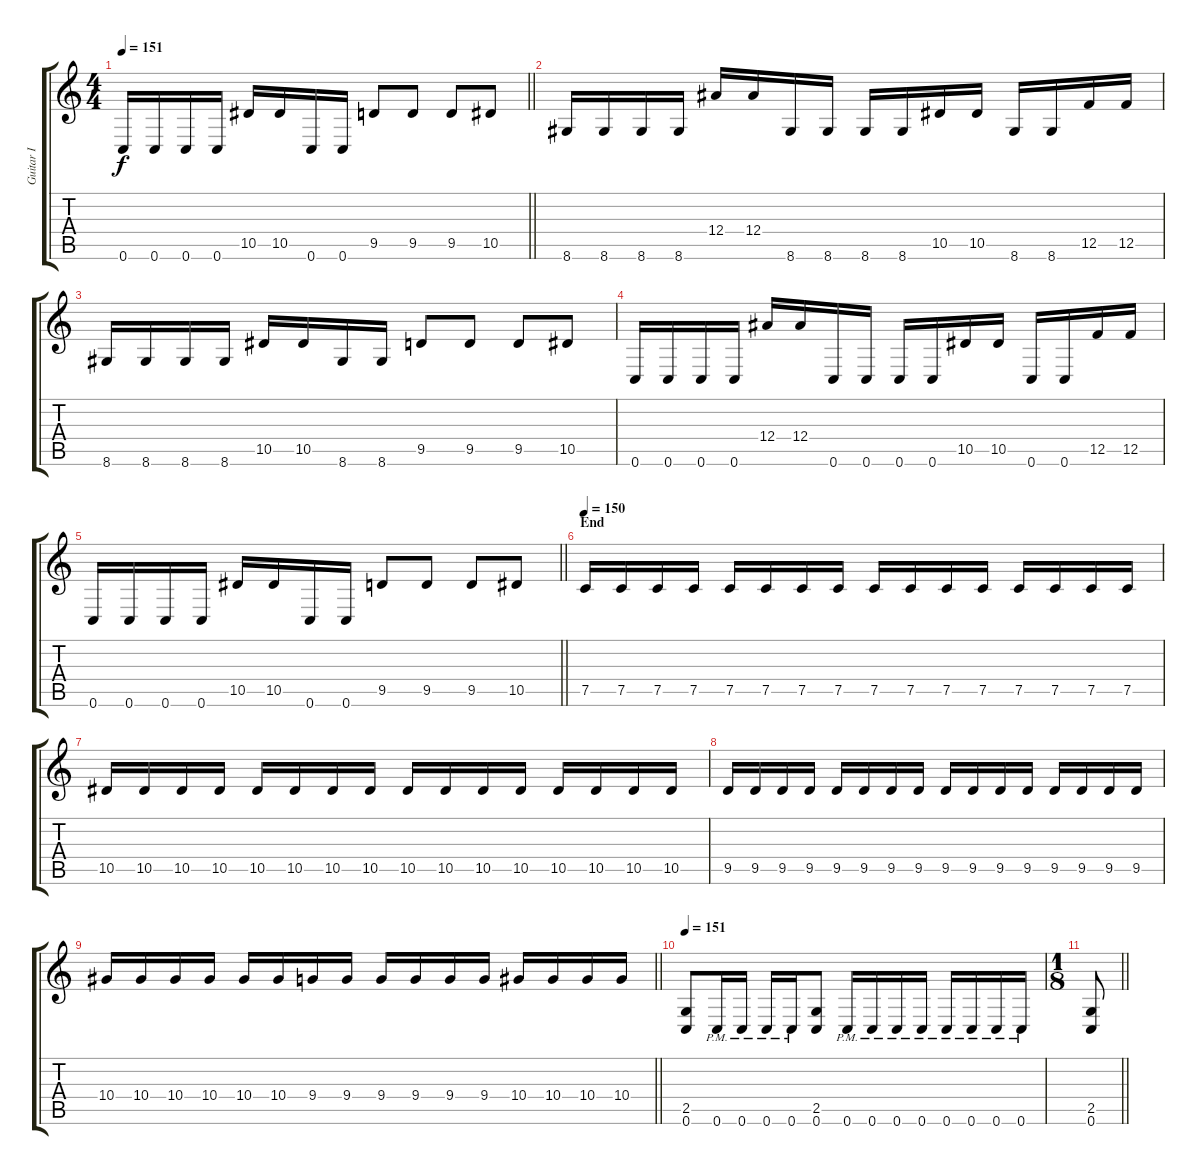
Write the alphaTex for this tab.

\track ("Guitar I" "Guitar I") {instrument distortionguitar}
\staff {score tabs}
\tuning (C4 G3 Eb3 Bb2 F2 C2) {hide}
\ts (4 4)
\tempo 151
\clef g2
\barLineRight lightlight
\ks c
0.6.16{dy f} 0.6.16 0.6.16 0.6.16 10.5.16 10.5.16 0.6.16 0.6.16 9.5.8 9.5.8 9.5.8 10.5.8 |
\section ("" "")
8.6.16 8.6.16 8.6.16 8.6.16 12.4.16 12.4.16 8.6.16 8.6.16 8.6.16 8.6.16 10.5.16 10.5.16 8.6.16 8.6.16 12.5.16 12.5.16 |
8.6.16 8.6.16 8.6.16 8.6.16 10.5.16 10.5.16 8.6.16 8.6.16 9.5.8 9.5.8 9.5.8 10.5.8 |
0.6.16 0.6.16 0.6.16 0.6.16 12.4.16 12.4.16 0.6.16 0.6.16 0.6.16 0.6.16 10.5.16 10.5.16 0.6.16 0.6.16 12.5.16 12.5.16 |
\barLineRight lightlight
0.6.16 0.6.16 0.6.16 0.6.16 10.5.16 10.5.16 0.6.16 0.6.16 9.5.8 9.5.8 9.5.8 10.5.8 |
\section ("" "End")
\tempo 150
7.5.16 7.5.16 7.5.16 7.5.16 7.5.16 7.5.16 7.5.16 7.5.16 7.5.16 7.5.16 7.5.16 7.5.16 7.5.16 7.5.16 7.5.16 7.5.16 |
10.5.16 10.5.16 10.5.16 10.5.16 10.5.16 10.5.16 10.5.16 10.5.16 10.5.16 10.5.16 10.5.16 10.5.16 10.5.16 10.5.16 10.5.16 10.5.16 |
9.5.16 9.5.16 9.5.16 9.5.16 9.5.16 9.5.16 9.5.16 9.5.16 9.5.16 9.5.16 9.5.16 9.5.16 9.5.16 9.5.16 9.5.16 9.5.16 |
\barLineRight lightlight
10.4.16 10.4.16 10.4.16 10.4.16 10.4.16 10.4.16 9.4.16 9.4.16 9.4.16 9.4.16 9.4.16 9.4.16 10.4.16 10.4.16 10.4.16 10.4.16 |
\section ("" "")
\tempo 151
(2.5 0.6).8 0.6{pm}.16 0.6{pm}.16 0.6{pm}.16 0.6{pm}.16 (2.5 0.6).8 0.6{pm}.16 0.6{pm}.16 0.6{pm}.16 0.6{pm}.16 0.6{pm}.16 0.6{pm}.16 0.6{pm}.16 0.6{pm}.16 |
\ts (1 8)
\barLineRight lightlight
(2.5 0.6).8
